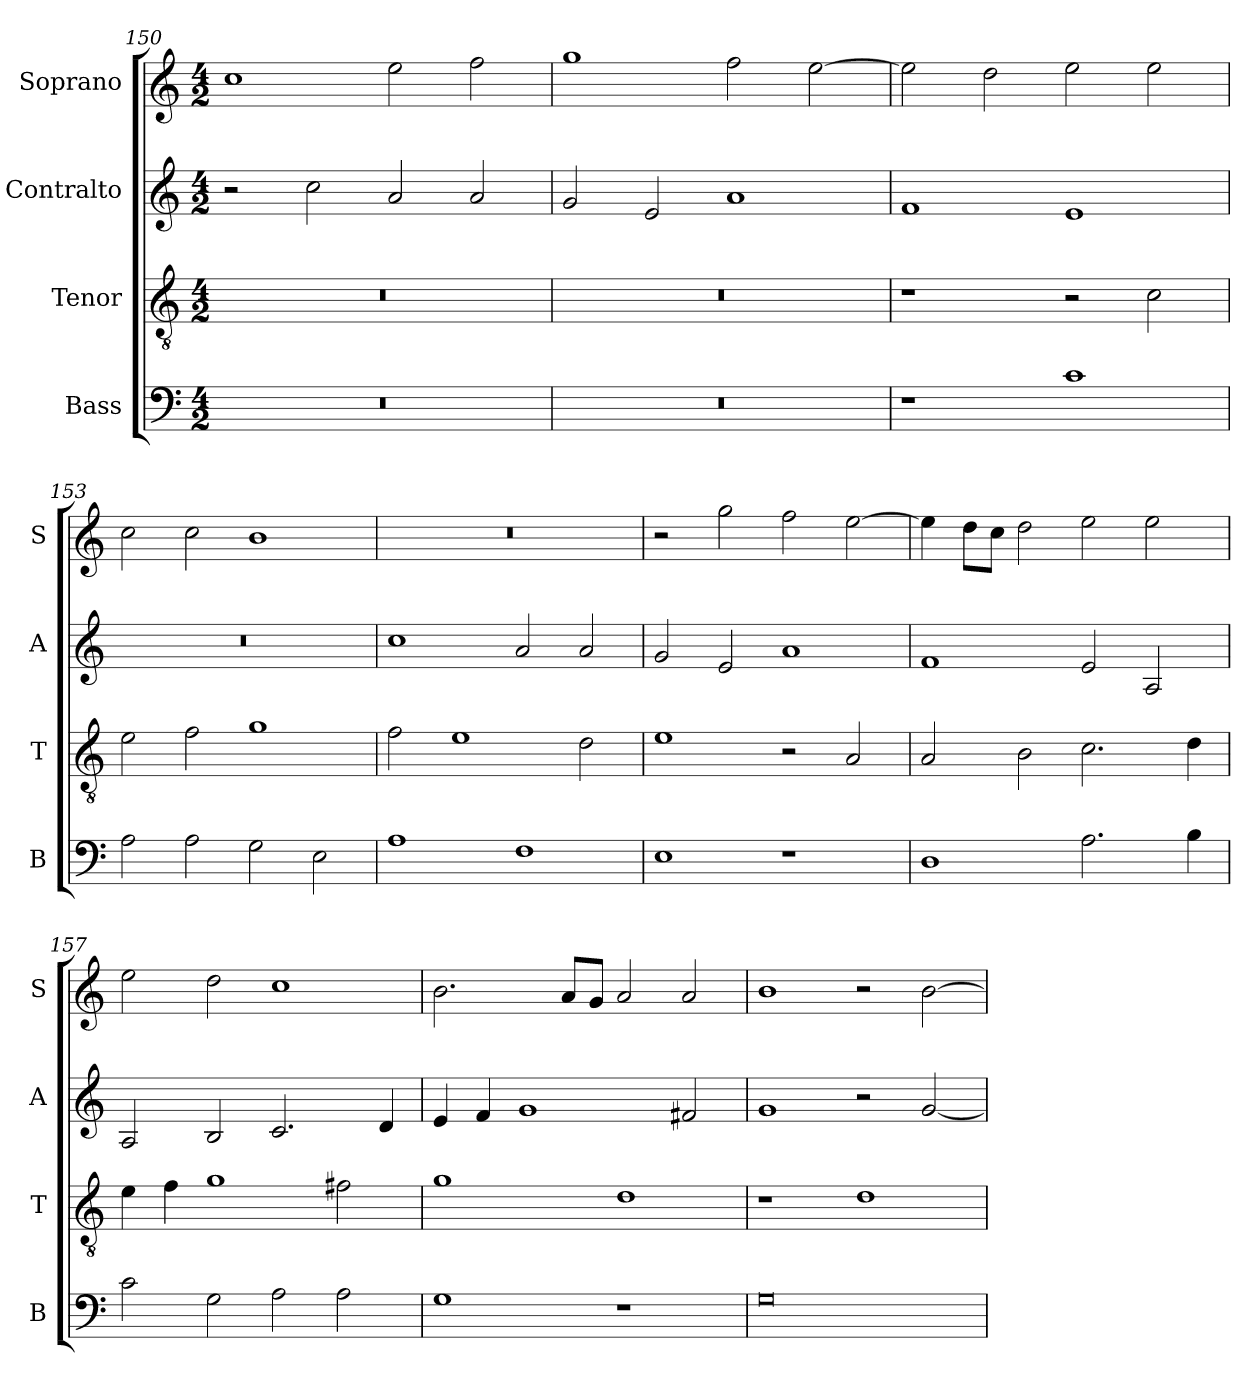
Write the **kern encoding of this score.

**kern	**kern	**kern	**kern
*part4	*part3	*part2	*part1
*staff4	*staff3	*staff2	*staff1
*I"Bass	*I"Tenor	*I"Contralto	*I"Soprano
*I'B	*I'T	*I'A	*I'S
*clefF4	*clefGv2	*clefG2	*clefG2
*k[]	*k[]	*k[]	*k[]
*C:ion	*C:ion	*C:ion	*C:ion
*M4/2	*M4/2	*M4/2	*M4/2
=150	=150	=150	=150
0r	0r	2r	1cc
.	.	2cc	.
.	.	2a	2ee
.	.	2a	2ff
=151	=151	=151	=151
0r	0r	2g	1gg
.	.	2e	.
.	.	1a	2ff
.	.	.	[2ee
=152	=152	=152	=152
1r	1r	1f	2ee]
.	.	.	2dd
1c	2r	1e	2ee
.	2c	.	2ee
=153	=153	=153	=153
2A	2e	0r	2cc
2A	2f	.	2cc
2G	1g	.	1b
2E	.	.	.
=154	=154	=154	=154
1A	2f	1cc	0r
.	1e	.	.
1F	.	2a	.
.	2d	2a	.
=155	=155	=155	=155
1E	1e	2g	2r
.	.	2e	2gg
1r	2r	1a	2ff
.	2A	.	[2ee
=156	=156	=156	=156
1D	2A	1f	4ee]
.	.	.	8dd\L
.	.	.	8cc\J
.	2B	.	2dd
2.A	2.c	2e	2ee
.	.	2A	2ee
4B	4d	.	.
=157	=157	=157	=157
2c	4e	2A	2ee
.	4f	.	.
2G	1g	2B	2dd
2A	.	2.c	1cc
2A	2f#X	.	.
.	.	4d	.
=158	=158	=158	=158
1G	1g	4e	2.b
.	.	4f	.
.	.	1g	.
.	.	.	8a/L
.	.	.	8g/J
1r	1d	.	2a
.	.	2f#X	2a
=159	=159	=159	=159
0G	1r	1g	1b
.	1d	2r	2r
.	.	[2g	[2b
=	=	=	=
*-	*-	*-	*-
